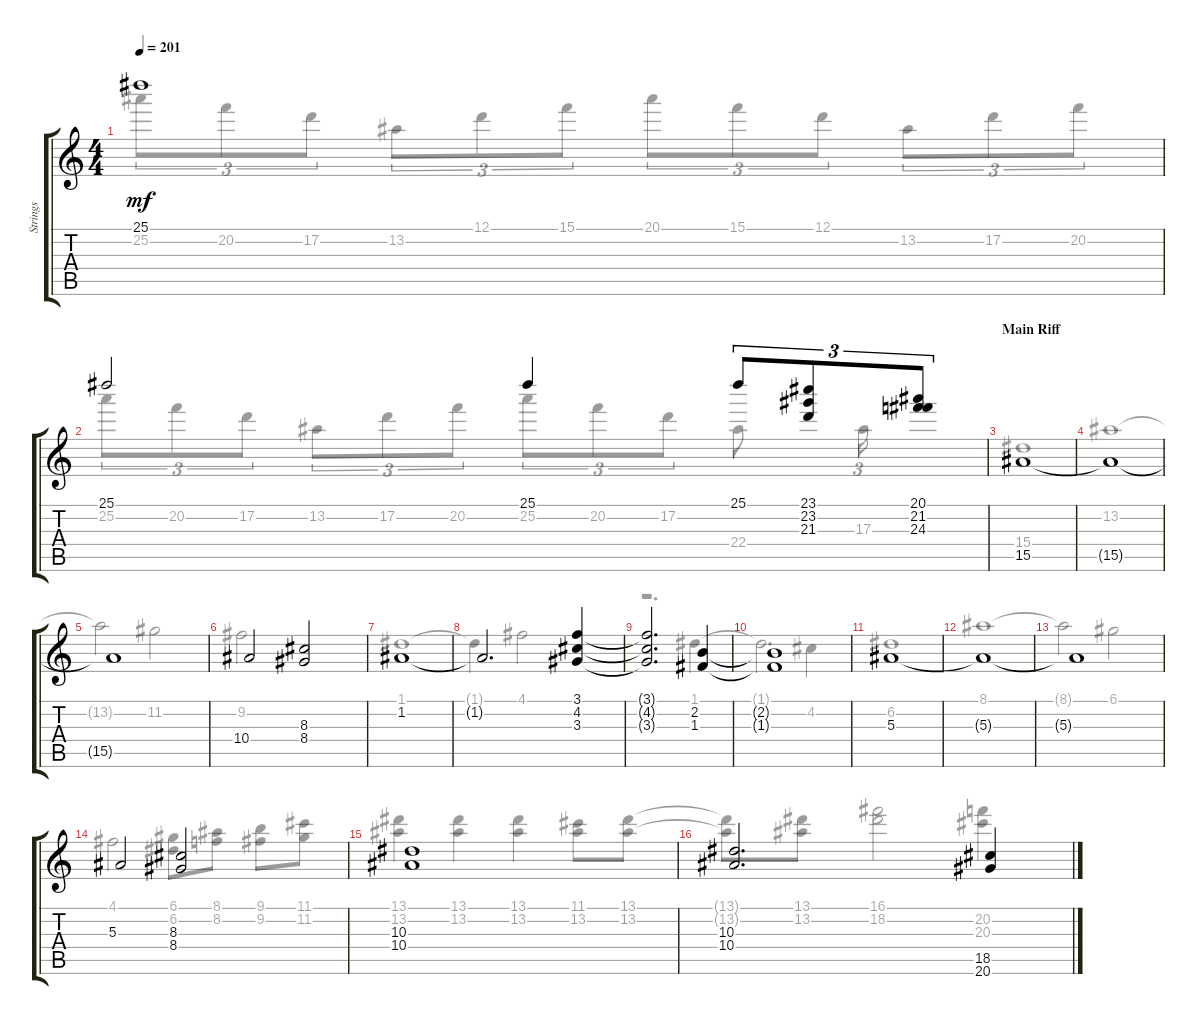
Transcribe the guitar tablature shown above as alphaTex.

\track ("Strings" "Strings") {instrument electricguitarclean}
\staff {score tabs}
\tuning (D4 A3 F3 C3 G2 C2) {hide}
\voice
\ts (4 4)
\tempo 201
\clef g2
\ks aminor
25.1.1{dy mf} |
25.1.2 25.1.4 25.1.8{tu (3 2)} (23.1 23.2 21.3).8{tu (3 2)} (20.1 21.2 24.3).8{tu (3 2)} |
\section ("" "Main Riff")
15.5.1 |
15.5{t}.1 |
15.5{t}.1 |
10.4.2 (8.3 8.4).2 |
1.2.1 |
1.2{t}.2{d} (3.1 4.2 3.3).4 |
(3.1{t} 4.2{t} 3.3{t}).2{d} (2.2 1.3).4 |
(2.2{t} 1.3{t}).1 |
5.3.1 |
5.3{t}.1 |
5.3{t}.1 |
5.3.2 (8.3 8.4).2 |
(10.3 10.4).1 |
(10.3 10.4).2{d} (18.5 20.6).4
\voice
\clef g2
\ottava regular
\simile none
\ks aminor
25.2.8{tu (3 2) dy mf} 20.2.8{tu (3 2)} 17.2.8{tu (3 2)} 13.2.8{tu (3 2)} 12.1.8{tu (3 2)} 15.1.8{tu (3 2)} 20.1.8{tu (3 2)} 15.1.8{tu (3 2)} 12.1.8{tu (3 2)} 13.2.8{tu (3 2)} 17.2.8{tu (3 2)} 20.2.8{tu (3 2)} |
25.2.8{tu (3 2)} 20.2.8{tu (3 2)} 17.2.8{tu (3 2)} 13.2.8{tu (3 2)} 17.2.8{tu (3 2)} 20.2.8{tu (3 2)} 25.2.8{tu (3 2)} 20.2.8{tu (3 2)} 17.2.8{tu (3 2)} 22.4.8 17.3.16{tu (3 2)} |
15.4.1 |
13.2.1 |
13.2{t}.2 11.2.2 |
9.2.2 |
1.1.1 |
1.1{t}.4 4.1.2 |
r.2{d} 1.1.4 |
1.1{t}.2{d} 4.2.4 |
6.2.1 |
8.1.1 |
8.1{t}.2 6.1.2 |
4.1.2 (6.1 6.2).8 (8.1 8.2).8 (9.1 9.2).8 (11.1 11.2).8 |
(13.1 13.2).4 (13.1 13.2).4 (13.1 13.2).4 (11.1 13.2).8 (13.1 13.2).8 |
(13.1{t} 13.2{t}).8 (13.1 13.2).8 (16.1 18.2).2 (20.2 20.3).4
